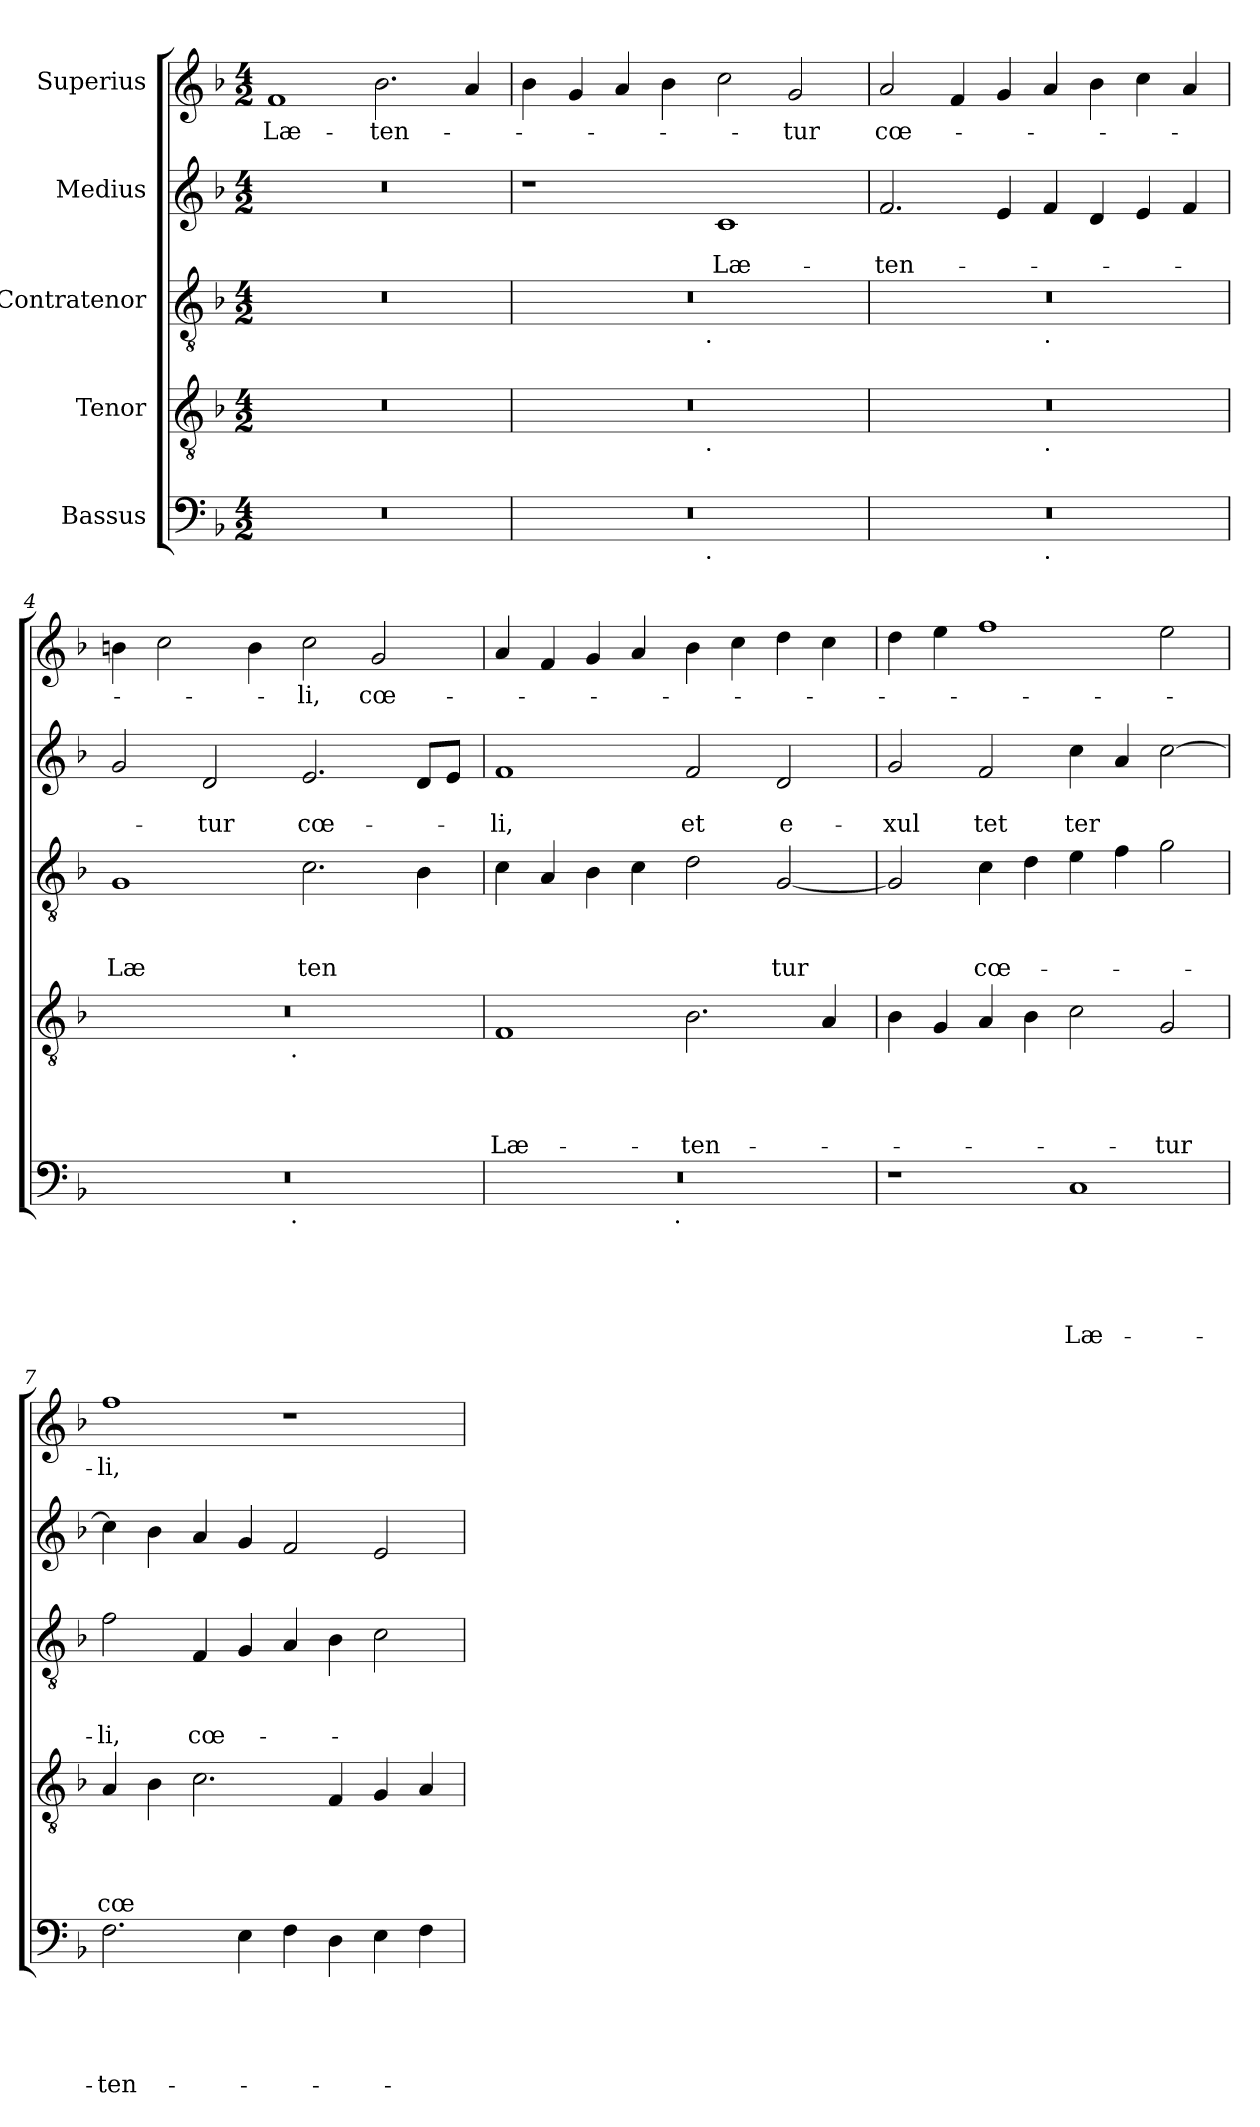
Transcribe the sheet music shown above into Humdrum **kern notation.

**kern	**text	**text	**text	**text	**text	**kern	**text	**text	**text	**text	**kern	**text	**text	**text	**kern	**text	**text	**kern	**text
*part5	*part5	*part5	*part5	*part5	*part5	*part4	*part4	*part4	*part4	*part4	*part3	*part3	*part3	*part3	*part2	*part2	*part2	*part1	*part1
*staff5	*staff5	*staff5	*staff5	*staff5	*staff5	*staff4	*staff4	*staff4	*staff4	*staff4	*staff3	*staff3	*staff3	*staff3	*staff2	*staff2	*staff2	*staff1	*staff1
*I"Bassus	*	*	*	*	*	*I"Tenor	*	*	*	*	*I"Contratenor	*	*	*	*I"Medius	*	*	*I"Superius	*
*clefF4	*	*	*	*	*	*clefGv2	*	*	*	*	*clefGv2	*	*	*	*clefG2	*	*	*clefG2	*
*k[b-]	*	*	*	*	*	*k[b-]	*	*	*	*	*k[b-]	*	*	*	*k[b-]	*	*	*k[b-]	*
*F:	*	*	*	*	*	*F:	*	*	*	*	*F:	*	*	*	*F:	*	*	*F:	*
*M4/2	*	*	*	*	*	*M4/2	*	*	*	*	*M4/2	*	*	*	*M4/2	*	*	*M4/2	*
=1	=1	=1	=1	=1	=1	=1	=1	=1	=1	=1	=1	=1	=1	=1	=1	=1	=1	=1	=1
!	!	!	!	!	!	!	!	!	!	!	!	!	!	!	!	!	!	!	!LO:LY:b
0r	.	.	.	.	.	0r	.	.	.	.	0r	.	.	.	0r	.	.	1f	Læ-
!	!	!	!	!	!	!	!	!	!	!	!	!	!	!	!	!	!	!	!LO:LY:b
.	.	.	.	.	.	.	.	.	.	.	.	.	.	.	.	.	.	2.b-\	-ten-
.	.	.	.	.	.	.	.	.	.	.	.	.	.	.	.	.	.	4a/	.
=2	=2	=2	=2	=2	=2	=2	=2	=2	=2	=2	=2	=2	=2	=2	=2	=2	=2	=2	=2
*^	*	*	*	*	*	*^	*	*	*	*	*^	*	*	*	*	*	*	*	*
0r	2ryy	.	.	.	.	.	0r	2ryy	.	.	.	.	0r	2ryy	.	.	.	1r	.	.	4b-\	.
.	.	.	.	.	.	.	.	.	.	.	.	.	.	.	.	.	.	.	.	.	4g/	.
.	4...ryy	.	.	.	.	.	.	4...ryy	.	.	.	.	.	4...ryy	.	.	.	.	.	.	4a/	.
.	.	.	.	.	.	.	.	.	.	.	.	.	.	.	.	.	.	.	.	.	4b-\	.
!	!	!	!	!	!	!	!	!	!	!	!	!	!	!LO:TX:b:t=.	!	!	!	!	!	!	!	!
!	!	!	!	!	!	!	!	!LO:TX:b:t=.	!	!	!	!	!	!	!	!	!	!	!	!	!	!
!	!LO:TX:b:t=.	!	!	!	!	!	!	!	!	!	!	!	!	!	!	!	!	!	!	!	!	!
.	1ryy	.	.	.	.	.	.	1ryy	.	.	.	.	.	1ryy	.	.	.	.	.	.	.	.
!	!	!	!	!	!	!	!	!	!	!	!	!	!	!	!	!	!	!	!	!LO:LY:b	!	!
.	.	.	.	.	.	.	.	.	.	.	.	.	.	.	.	.	.	1c	.	Læ-	2cc\	.
!	!	!	!	!	!	!	!	!	!	!	!	!	!	!	!	!	!	!	!	!	!	!LO:LY:b
.	.	.	.	.	.	.	.	.	.	.	.	.	.	.	.	.	.	.	.	.	2g/	-tur
.	32ryy	.	.	.	.	.	.	32ryy	.	.	.	.	.	32ryy	.	.	.	.	.	.	.	.
=3	=3	=3	=3	=3	=3	=3	=3	=3	=3	=3	=3	=3	=3	=3	=3	=3	=3	=3	=3	=3	=3	=3
!	!	!	!	!	!	!	!	!	!	!	!	!	!	!	!	!	!	!	!	!LO:LY:b	!	!LO:LY:b
0r	1ryy	.	.	.	.	.	0r	1ryy	.	.	.	.	0r	1ryy	.	.	.	2.f/	.	-ten-	2a/	cœ-
.	.	.	.	.	.	.	.	.	.	.	.	.	.	.	.	.	.	.	.	.	4f/	.
.	.	.	.	.	.	.	.	.	.	.	.	.	.	.	.	.	.	4e/	.	.	4g/	.
!	!	!	!	!	!	!	!	!	!	!	!	!	!	!LO:TX:b:t=.	!	!	!	!	!	!	!	!
!	!	!	!	!	!	!	!	!LO:TX:b:t=.	!	!	!	!	!	!	!	!	!	!	!	!	!	!
!	!LO:TX:b:t=.	!	!	!	!	!	!	!	!	!	!	!	!	!	!	!	!	!	!	!	!	!
.	1ryy	.	.	.	.	.	.	1ryy	.	.	.	.	.	1ryy	.	.	.	4f/	.	.	4a/	.
.	.	.	.	.	.	.	.	.	.	.	.	.	.	.	.	.	.	4d/	.	.	4b-\	.
.	.	.	.	.	.	.	.	.	.	.	.	.	.	.	.	.	.	4e/	.	.	4cc\	.
.	.	.	.	.	.	.	.	.	.	.	.	.	.	.	.	.	.	4f/	.	.	4a/	.
=4	=4	=4	=4	=4	=4	=4	=4	=4	=4	=4	=4	=4	=4	=4	=4	=4	=4	=4	=4	=4	=4	=4
!	!	!	!	!	!	!	!	!	!	!	!	!	!	!	!	!	!LO:LY:b	!	!	!	!	!
*	*	*	*	*	*	*	*	*	*	*	*	*	*v	*v	*	*	*	*	*	*	*	*
0r	2ryy	.	.	.	.	.	0r	2ryy	.	.	.	.	1G	.	.	Læ	2g/	.	.	4bn\	.
.	.	.	.	.	.	.	.	.	.	.	.	.	.	.	.	.	.	.	.	2cc\	.
!	!	!	!	!	!	!	!	!	!	!	!	!	!	!	!	!	!	!	!LO:LY:b	!	!
.	4...ryy	.	.	.	.	.	.	4...ryy	.	.	.	.	.	.	.	.	2d/	.	-tur	.	.
.	.	.	.	.	.	.	.	.	.	.	.	.	.	.	.	.	.	.	.	4b\	.
!	!	!	!	!	!	!	!	!LO:TX:b:t=.	!	!	!	!	!	!	!	!	!	!	!	!	!
!	!LO:TX:b:t=.	!	!	!	!	!	!	!	!	!	!	!	!	!	!	!	!	!	!	!	!
.	1ryy	.	.	.	.	.	.	1ryy	.	.	.	.	.	.	.	.	.	.	.	.	.
!	!	!	!	!	!	!	!	!	!	!	!	!	!	!	!	!LO:LY:b	!	!	!LO:LY:b	!	!LO:LY:b
.	.	.	.	.	.	.	.	.	.	.	.	.	2.c\	.	.	ten	2.e/	.	cœ-	2cc\	-li,
!	!	!	!	!	!	!	!	!	!	!	!	!	!	!	!	!	!	!	!	!	!LO:LY:b
.	.	.	.	.	.	.	.	.	.	.	.	.	.	.	.	.	.	.	.	2g/	cœ-
.	.	.	.	.	.	.	.	.	.	.	.	.	4B-\	.	.	.	8d/L	.	.	.	.
.	.	.	.	.	.	.	.	.	.	.	.	.	.	.	.	.	8e/J	.	.	.	.
.	32ryy	.	.	.	.	.	.	32ryy	.	.	.	.	.	.	.	.	.	.	.	.	.
=5	=5	=5	=5	=5	=5	=5	=5	=5	=5	=5	=5	=5	=5	=5	=5	=5	=5	=5	=5	=5	=5
!	!	!	!	!	!	!	!	!	!	!	!	!LO:LY:b	!	!	!	!	!	!	!LO:LY:b	!	!
*	*	*	*	*	*	*	*v	*v	*	*	*	*	*	*	*	*	*	*	*	*	*
0r	2ryy	.	.	.	.	.	1F	.	.	.	Læ-	4c\	.	.	.	1f	.	-li,	4a</	.
.	.	.	.	.	.	.	.	.	.	.	.	4A/	.	.	.	.	.	.	4f/	.
.	4...ryy	.	.	.	.	.	.	.	.	.	.	4B-\	.	.	.	.	.	.	4g/	.
.	.	.	.	.	.	.	.	.	.	.	.	4c\	.	.	.	.	.	.	4a/	.
!	!LO:TX:b:t=.	!	!	!	!	!	!	!	!	!	!	!	!	!	!	!	!	!	!	!
.	1ryy	.	.	.	.	.	.	.	.	.	.	.	.	.	.	.	.	.	.	.
!	!	!	!	!	!	!	!	!	!	!	!LO:LY:b	!	!	!	!	!	!	!LO:LY:b	!	!
.	.	.	.	.	.	.	2.B-\	.	.	.	-ten-	2d\	.	.	.	2f/	.	et	4b-\	.
.	.	.	.	.	.	.	.	.	.	.	.	.	.	.	.	.	.	.	4cc\	.
!	!	!	!	!	!	!	!	!	!	!	!	!	!	!	!LO:LY:b	!	!	!LO:LY:b	!	!
.	.	.	.	.	.	.	.	.	.	.	.	[<2G/	.	.	tur	2d/	.	e-	4dd\	.
.	.	.	.	.	.	.	4A/	.	.	.	.	.	.	.	.	.	.	.	4cc\	.
.	32ryy	.	.	.	.	.	.	.	.	.	.	.	.	.	.	.	.	.	.	.
!!LO:LB:g=z
=6	=6	=6	=6	=6	=6	=6	=6	=6	=6	=6	=6	=6	=6	=6	=6	=6	=6	=6	=6	=6
!	!	!	!	!	!	!	!	!	!	!	!	!	!	!	!	!	!	!LO:LY:b	!	!
*v	*v	*	*	*	*	*	*	*	*	*	*	*	*	*	*	*	*	*	*	*
1r	.	.	.	.	.	4B-\	.	.	.	.	2G/]	.	.	.	2g/	.	-xul	4dd\	.
.	.	.	.	.	.	4G/	.	.	.	.	.	.	.	.	.	.	.	4ee\	.
!	!	!	!	!	!	!	!	!	!	!	!	!	!	!LO:LY:b	!	!	!LO:LY:b	!	!
.	.	.	.	.	.	4A/	.	.	.	.	4c\	.	.	cœ-	2f/	.	tet	1ff	.
.	.	.	.	.	.	4B-\	.	.	.	.	4d\	.	.	.	.	.	.	.	.
!	!	!	!	!	!LO:LY:b	!	!	!	!	!	!	!	!	!	!	!	!LO:LY:b	!	!
1C	.	.	.	.	Læ-	2c\	.	.	.	.	4e\	.	.	.	4cc\	.	ter	.	.
.	.	.	.	.	.	.	.	.	.	.	4f\	.	.	.	4a/	.	.	.	.
!	!	!	!	!	!	!	!	!	!	!LO:LY:b	!	!	!	!	!	!	!	!	!
.	.	.	.	.	.	2G/	.	.	.	-tur	2g\	.	.	.	[>2cc\	.	.	2ee\	.
=7	=7	=7	=7	=7	=7	=7	=7	=7	=7	=7	=7	=7	=7	=7	=7	=7	=7	=7	=7
!	!	!	!	!	!LO:LY:b	!	!	!	!	!LO:LY:b	!	!	!	!LO:LY:b	!	!	!	!	!LO:LY:b
2.F\	.	.	.	.	-ten-	4A/	.	.	.	cœ	2f\	.	.	-li,	4cc\]	.	.	1ff	-li,
.	.	.	.	.	.	4B-\	.	.	.	.	.	.	.	.	4b-\	.	.	.	.
!	!	!	!	!	!	!	!	!	!	!	!	!	!	!LO:LY:b	!	!	!	!	!
.	.	.	.	.	.	2.c\	.	.	.	.	4F/	.	.	cœ-	4a/	.	.	.	.
4E\	.	.	.	.	.	.	.	.	.	.	4G/	.	.	.	4g/	.	.	.	.
4F\	.	.	.	.	.	.	.	.	.	.	4A/	.	.	.	2f/	.	.	1r	.
4D\	.	.	.	.	.	4F/	.	.	.	.	4B-\	.	.	.	.	.	.	.	.
4E\	.	.	.	.	.	4G/	.	.	.	.	2c\	.	.	.	2e/	.	.	.	.
4F\	.	.	.	.	.	4A/	.	.	.	.	.	.	.	.	.	.	.	.	.
=	=	=	=	=	=	=	=	=	=	=	=	=	=	=	=	=	=	=	=
*-	*-	*-	*-	*-	*-	*-	*-	*-	*-	*-	*-	*-	*-	*-	*-	*-	*-	*-	*-
